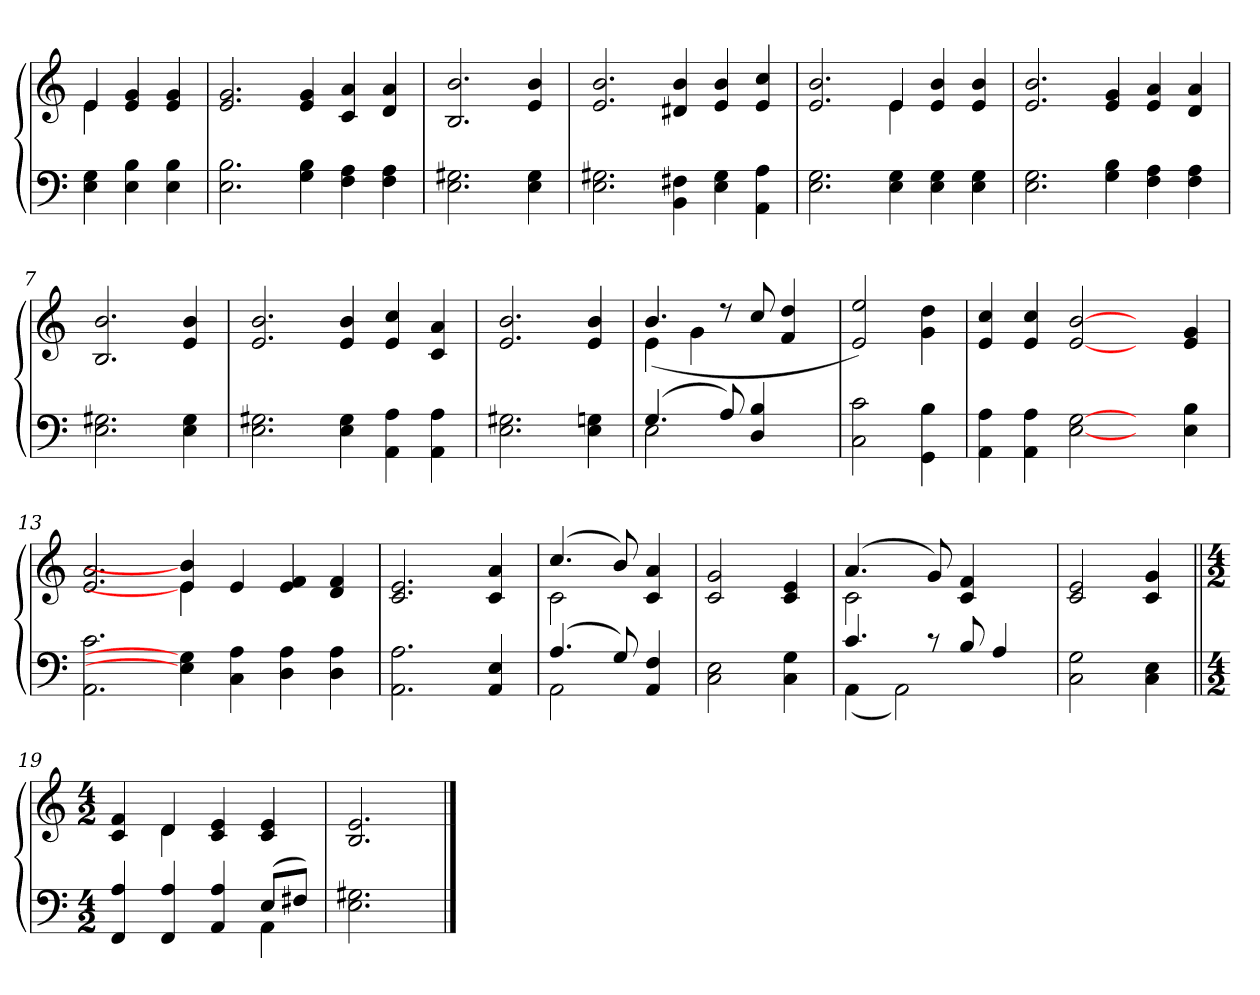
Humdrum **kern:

**kern	**kern
*part2	*part1
*staff2	*staff1
*clefF4	*clefG2
*k[]	*k[]
=1	=1
*	*^
4E\ 4G\	4e/	4e\
4E\ 4B\	4e/ 4g/	2ryy
4E\ 4B\	4e/ 4g/	.
*	*v	*v
=2	=2
2.E\ 2.B\	2.e/ 2.g/
4G\ 4B\	4e/ 4g/
4F\ 4A\	4c/ 4a/
4F\ 4A\	4d/ 4a/
=3	=3
2.E\ 2.G#X\	2.B/ 2.b/
4E\ 4G#\	4e/ 4b/
=4	=4
2.E\ 2.G#X\	2.e/ 2.b/
4BB\ 4F#X\	4d#X/ 4b/
4E\ 4G#\	4e/ 4b/
4AA\ 4A\	4e/ 4cc/
=5	=5
*	*^
2.E\ 2.G\	2.e/ 2.b/	2.ryy
4E\ 4G\	4e/	4e\
4E\ 4G\	4e/ 4b/	2ryy
4E\ 4G\	4e/ 4b/	.
*	*v	*v
=6	=6
2.E\ 2.G\	2.e/ 2.b/
4G\ 4B\	4e/ 4g/
4F\ 4A\	4e/ 4a/
4F\ 4A\	4d/ 4a/
=7	=7
2.E\ 2.G#X\	2.B/ 2.b/
4E\ 4G#\	4e/ 4b/
=8	=8
2.E\ 2.G#X\	2.e/ 2.b/
4E\ 4G#\	4e/ 4b/
4AA\ 4A\	4e/ 4cc/
4AA\ 4A\	4c/ 4a/
=9	=9
2.E\ 2.G#X\	2.e/ 2.b/
4E\ 4Gn\	4e/ 4b/
!!LO:LB:g=z
=10	=10
*^	*^
(>4.G/	2E\	4.b/	(<4e\
.	.	.	4g\
8A/)	.	8r	.
4D/ 4B/	4.ryy	8cc/	4.ryy
.	.	4f/ 4dd/	.
8ryy	.	.	.
*v	*v	*	*
*	*v	*v
=11	=11
2C\ 2c\	2e/ 2ee/)
4GG\ 4B\	4g\ 4dd\
=12	=12
4AA\ 4A\	4e/ 4cc/
4AA\ 4A\	4e/ 4cc/
[2E\ [2G\	[2e/ [2b/
4ryy	4ryy
4E\ 4B\	4e/ 4g/
=13	=13
*	*^
2.AA\ 2.c\	2.e/ 2.a/	2.ryy
4E\] 4G\]	4e/] 4b/]	4e\
4C\ 4A\	4e/	2.ryy
4D\ 4A\	4e/ 4f/	.
4D\ 4A\	4d/ 4f/	.
*	*v	*v
=14	=14
2.AA\ 2.A\	2.c/ 2.e/
4AA/ 4E/	4c/ 4a/
=15	=15
*^	*^
(>4.A/	2AA\	(>4.cc/	2c\
8G/)	.	8b/)	.
4AA/ 4F/	4ryy	4c/ 4a/	4ryy
*v	*v	*	*
*	*v	*v
=16	=16
2C\ 2E\	2c/ 2g/
4C\ 4G\	4c/ 4e/
=17	=17
*^	*^
4.c/	(<4AA\	(>4.a/	2c\
.	2AA\)	.	.
8r	.	8g/)	.
8B/	.	4c/ 4f/	4.ryy
4A/	.	.	.
.	8ryy	8ryy	.
*v	*v	*	*
*	*v	*v
=18	=18
2C\ 2G\	2c/ 2e/
4C\ 4E\	4c/ 4g/
!!LO:LB:g=z
=19||	=19||
*M4/2	*M4/2
*^	*^
4FF/ 4A/	2.ryy	4c/ 4f/	4ryy
4FF/ 4A/	.	4d/	4d\
4AA/ 4A/	.	4c/ 4e/	2ryy
(>8E/L	4AA\	4c/ 4e/	.
8F#X/J)	.	.	.
*v	*v	*	*
*	*v	*v
=20	=20
2.E\ 2.G#X\	2.B/ 2.e/
==	==
*-	*-
